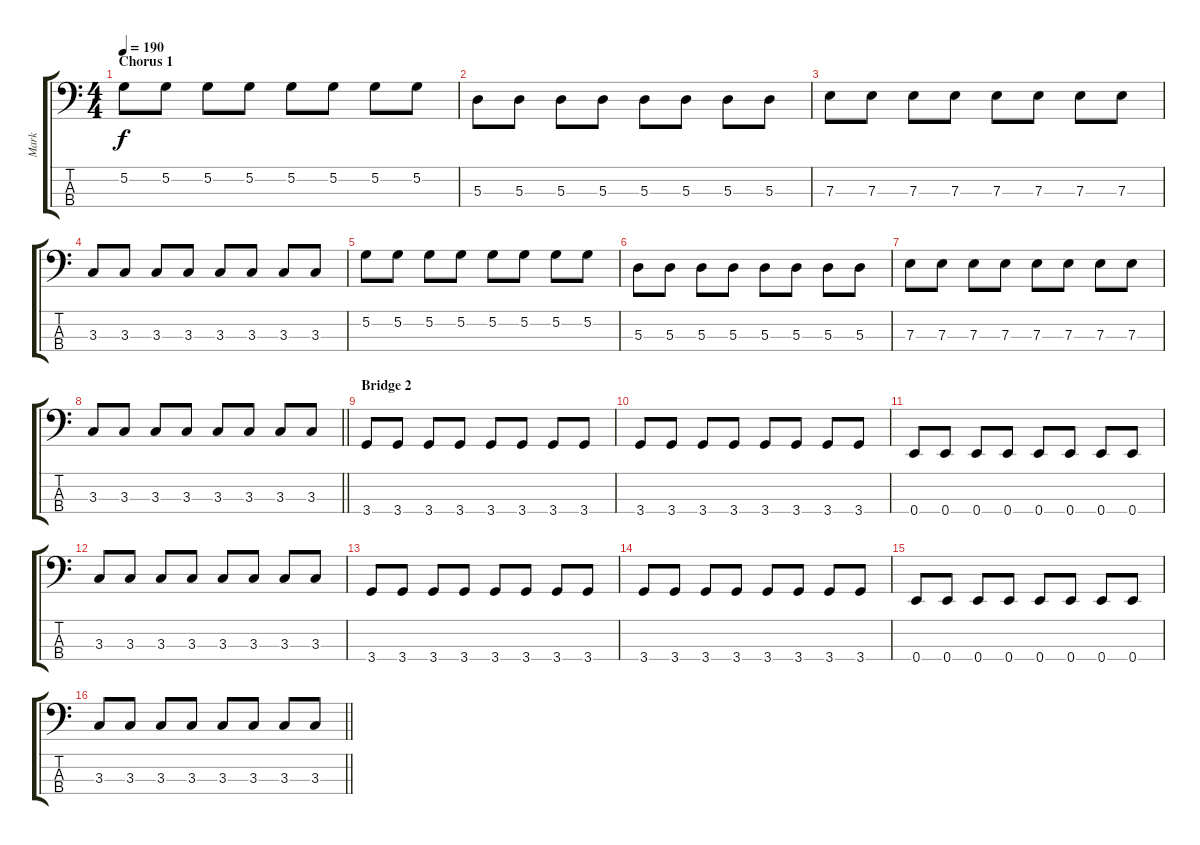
\track ("Mark" "Mark") {instrument electricbassfinger}
\staff {score tabs}
\tuning (G2 D2 A1 E1) {hide}
\ts (4 4)
\section ("" "Chorus 1")
\tempo 190
\clef f4
\ks c
5.2.8{dy f} 5.2.8 5.2.8 5.2.8 5.2.8 5.2.8 5.2.8 5.2.8 |
5.3.8 5.3.8 5.3.8 5.3.8 5.3.8 5.3.8 5.3.8 5.3.8 |
7.3.8 7.3.8 7.3.8 7.3.8 7.3.8 7.3.8 7.3.8 7.3.8 |
3.3.8 3.3.8 3.3.8 3.3.8 3.3.8 3.3.8 3.3.8 3.3.8 |
5.2.8 5.2.8 5.2.8 5.2.8 5.2.8 5.2.8 5.2.8 5.2.8 |
5.3.8 5.3.8 5.3.8 5.3.8 5.3.8 5.3.8 5.3.8 5.3.8 |
7.3.8 7.3.8 7.3.8 7.3.8 7.3.8 7.3.8 7.3.8 7.3.8 |
\barLineRight lightlight
3.3.8 3.3.8 3.3.8 3.3.8 3.3.8 3.3.8 3.3.8 3.3.8 |
\section ("" "Bridge 2")
3.4.8 3.4.8 3.4.8 3.4.8 3.4.8 3.4.8 3.4.8 3.4.8 |
3.4.8 3.4.8 3.4.8 3.4.8 3.4.8 3.4.8 3.4.8 3.4.8 |
0.4.8 0.4.8 0.4.8 0.4.8 0.4.8 0.4.8 0.4.8 0.4.8 |
3.3.8 3.3.8 3.3.8 3.3.8 3.3.8 3.3.8 3.3.8 3.3.8 |
3.4.8 3.4.8 3.4.8 3.4.8 3.4.8 3.4.8 3.4.8 3.4.8 |
3.4.8 3.4.8 3.4.8 3.4.8 3.4.8 3.4.8 3.4.8 3.4.8 |
0.4.8 0.4.8 0.4.8 0.4.8 0.4.8 0.4.8 0.4.8 0.4.8 |
\barLineRight lightlight
3.3.8 3.3.8 3.3.8 3.3.8 3.3.8 3.3.8 3.3.8 3.3.8
